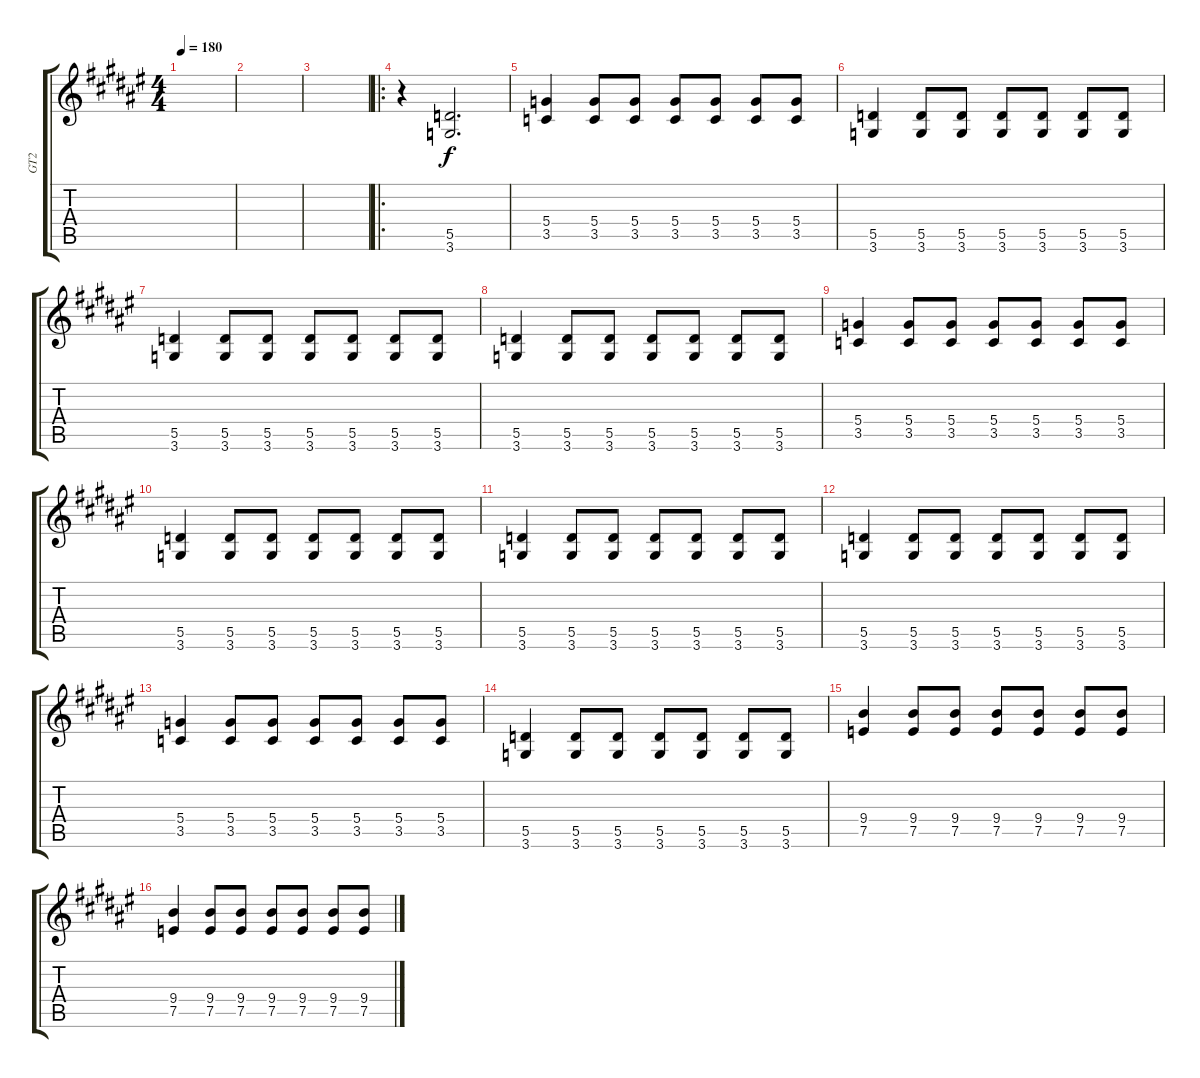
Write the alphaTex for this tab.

\track ("GT2" "GT2") {instrument distortionguitar}
\staff {score tabs}
\tuning (E4 B3 G3 D3 A2 E2) {hide}
\ts (4 4)
\tempo 180
\clef g2
\ks f#
|
|
|
\ro
r.4 (5.5 3.6).2{d} |
(5.4 3.5).4 (5.4 3.5).8 (5.4 3.5).8 (5.4 3.5).8 (5.4 3.5).8 (5.4 3.5).8 (5.4 3.5).8 |
(5.5 3.6).4 (5.5 3.6).8 (5.5 3.6).8 (5.5 3.6).8 (5.5 3.6).8 (5.5 3.6).8 (5.5 3.6).8 |
(5.5 3.6).4 (5.5 3.6).8 (5.5 3.6).8 (5.5 3.6).8 (5.5 3.6).8 (5.5 3.6).8 (5.5 3.6).8 |
(5.5 3.6).4 (5.5 3.6).8 (5.5 3.6).8 (5.5 3.6).8 (5.5 3.6).8 (5.5 3.6).8 (5.5 3.6).8 |
(5.4 3.5).4 (5.4 3.5).8 (5.4 3.5).8 (5.4 3.5).8 (5.4 3.5).8 (5.4 3.5).8 (5.4 3.5).8 |
(5.5 3.6).4 (5.5 3.6).8 (5.5 3.6).8 (5.5 3.6).8 (5.5 3.6).8 (5.5 3.6).8 (5.5 3.6).8 |
(5.5 3.6).4 (5.5 3.6).8 (5.5 3.6).8 (5.5 3.6).8 (5.5 3.6).8 (5.5 3.6).8 (5.5 3.6).8 |
(5.5 3.6).4 (5.5 3.6).8 (5.5 3.6).8 (5.5 3.6).8 (5.5 3.6).8 (5.5 3.6).8 (5.5 3.6).8 |
(5.4 3.5).4 (5.4 3.5).8 (5.4 3.5).8 (5.4 3.5).8 (5.4 3.5).8 (5.4 3.5).8 (5.4 3.5).8 |
(5.5 3.6).4 (5.5 3.6).8 (5.5 3.6).8 (5.5 3.6).8 (5.5 3.6).8 (5.5 3.6).8 (5.5 3.6).8 |
(9.4 7.5).4 (9.4 7.5).8 (9.4 7.5).8 (9.4 7.5).8 (9.4 7.5).8 (9.4 7.5).8 (9.4 7.5).8 |
(9.4 7.5).4 (9.4 7.5).8 (9.4 7.5).8 (9.4 7.5).8 (9.4 7.5).8 (9.4 7.5).8 (9.4 7.5).8
